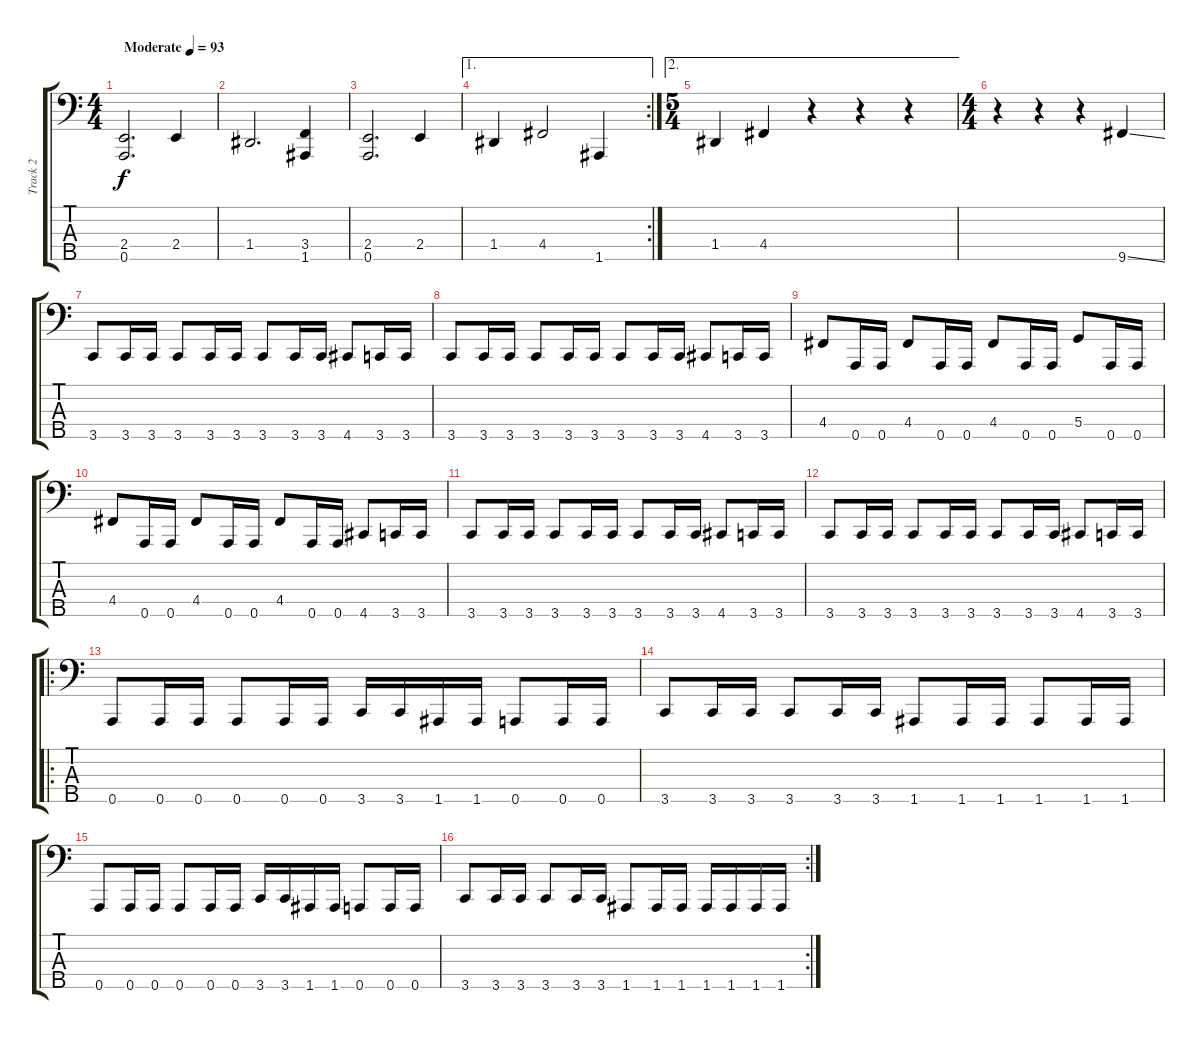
\track ("Track 2" "Track 2") {instrument electricbassfinger}
\staff {score tabs}
\tuning (F2 C2 G1 D1 A0) {hide}
\ts (4 4)
\tempo (93 "Moderate")
\clef f4
\ks c
(2.4 0.5).2{d dy f instrument electricbassfinger} 2.4.4 |
1.4.2{d} (3.4 1.5).4 |
(2.4 0.5).2{d} 2.4.4 |
\ae 1
\rc 2
1.4.4 4.4.2 1.5.4 |
\ae 2
\ts (5 4)
1.4.4 4.4.4 r.4 r.4 r.4 |
\ts (4 4)
r.4 r.4 r.4 9.5{ss}.4 |
3.5.8 3.5.16 3.5.16 3.5.8 3.5.16 3.5.16 3.5.8 3.5.16 3.5.16 4.5.8 3.5.16 3.5.16 |
3.5.8 3.5.16 3.5.16 3.5.8 3.5.16 3.5.16 3.5.8 3.5.16 3.5.16 4.5.8 3.5.16 3.5.16 |
4.4.8 0.5.16 0.5.16 4.4.8 0.5.16 0.5.16 4.4.8 0.5.16 0.5.16 5.4.8 0.5.16 0.5.16 |
4.4.8 0.5.16 0.5.16 4.4.8 0.5.16 0.5.16 4.4.8 0.5.16 0.5.16 4.5.8 3.5.16 3.5.16 |
3.5.8 3.5.16 3.5.16 3.5.8 3.5.16 3.5.16 3.5.8 3.5.16 3.5.16 4.5.8 3.5.16 3.5.16 |
3.5.8 3.5.16 3.5.16 3.5.8 3.5.16 3.5.16 3.5.8 3.5.16 3.5.16 4.5.8 3.5.16 3.5.16 |
\ro
0.5.8 0.5.16 0.5.16 0.5.8 0.5.16 0.5.16 3.5.16 3.5.16 1.5.16 1.5.16 0.5.8 0.5.16 0.5.16 |
3.5.8 3.5.16 3.5.16 3.5.8 3.5.16 3.5.16 1.5.8 1.5.16 1.5.16 1.5.8 1.5.16 1.5.16 |
0.5.8 0.5.16 0.5.16 0.5.8 0.5.16 0.5.16 3.5.16 3.5.16 1.5.16 1.5.16 0.5.8 0.5.16 0.5.16 |
\rc 2
3.5.8 3.5.16 3.5.16 3.5.8 3.5.16 3.5.16 1.5.8 1.5.16 1.5.16 1.5.16 1.5.16 1.5.16 1.5.16
